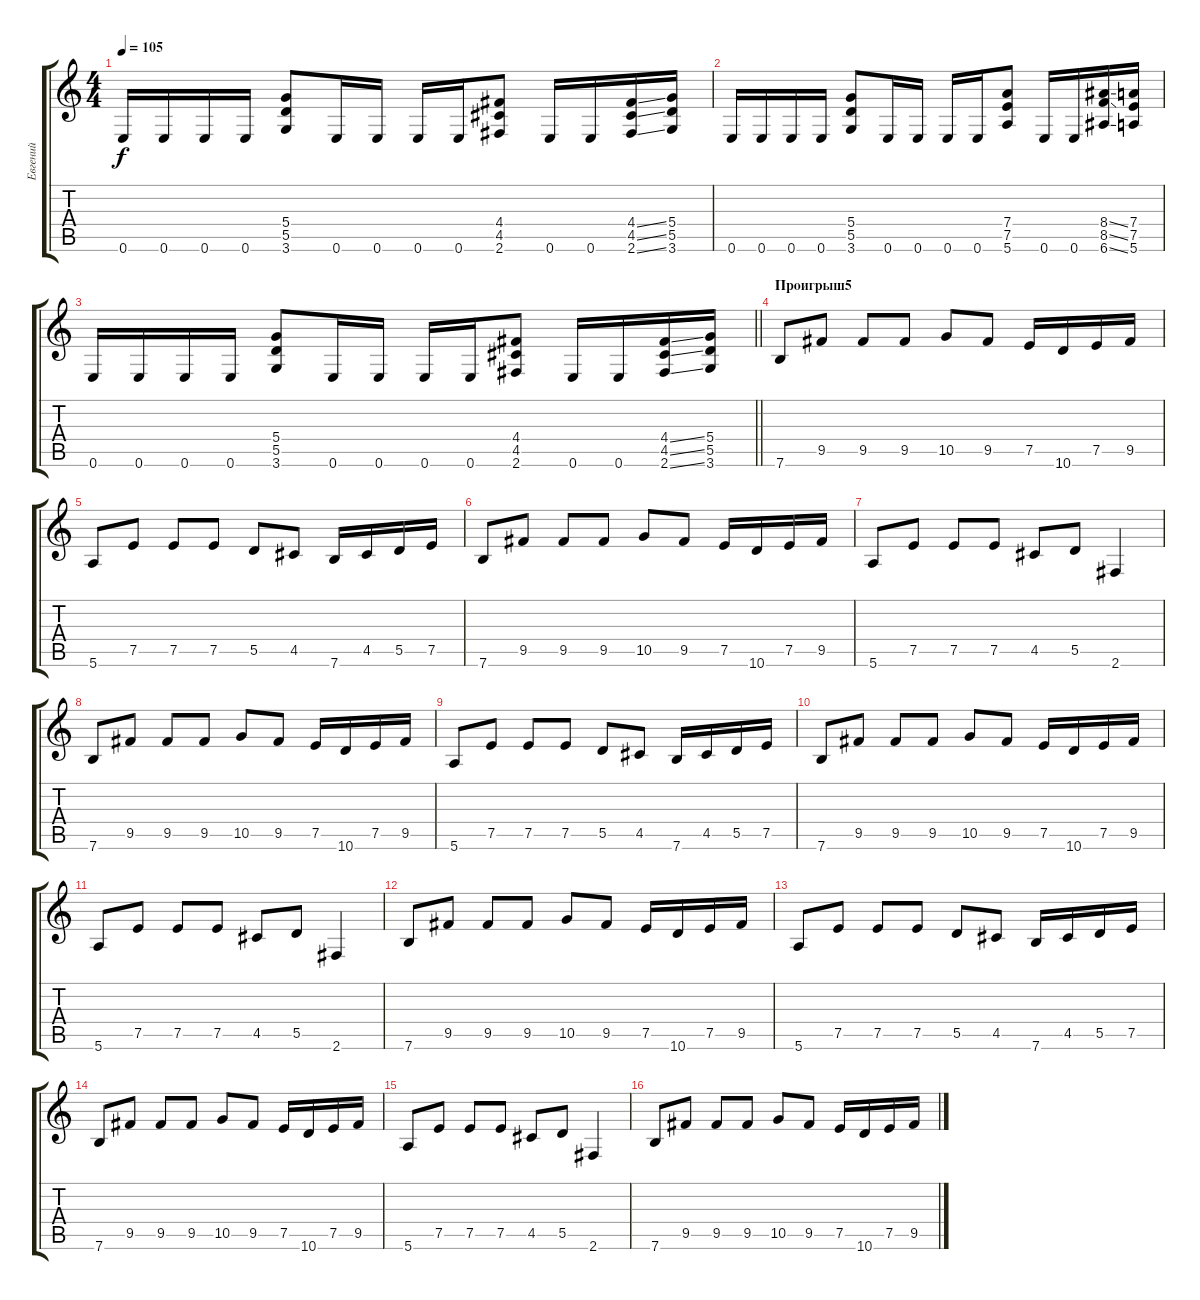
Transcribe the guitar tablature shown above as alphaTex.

\track ("Евгений" "Евгений") {instrument distortionguitar}
\staff {score tabs}
\tuning (E4 B3 G3 D3 A2 E2) {hide}
\ts (4 4)
\tempo 105
\clef g2
\ks c
0.6.16{dy f} 0.6.16 0.6.16 0.6.16 (5.4 5.5 3.6).8 0.6.16 0.6.16 0.6.16 0.6.16 (4.4 4.5 2.6).8 0.6.16 0.6.16 (4.4{ss} 4.5{ss} 2.6{ss}).16 (5.4 5.5 3.6).16 |
0.6.16 0.6.16 0.6.16 0.6.16 (5.4 5.5 3.6).8 0.6.16 0.6.16 0.6.16 0.6.16 (7.4 7.5 5.6).8 0.6.16 0.6.16 (8.4{ss} 8.5{ss} 6.6{ss}).16 (7.4 7.5 5.6).16 |
\barLineRight lightlight
0.6.16 0.6.16 0.6.16 0.6.16 (5.4 5.5 3.6).8 0.6.16 0.6.16 0.6.16 0.6.16 (4.4 4.5 2.6).8 0.6.16 0.6.16 (4.4{ss} 4.5{ss} 2.6{ss}).16 (5.4 5.5 3.6).16 |
\section ("" "Проигрыш5")
7.6.8 9.5.8 9.5.8 9.5.8 10.5.8 9.5.8 7.5.16 10.6.16 7.5.16 9.5.16 |
5.6.8 7.5.8 7.5.8 7.5.8 5.5.8 4.5.8 7.6.16 4.5.16 5.5.16 7.5.16 |
7.6.8 9.5.8 9.5.8 9.5.8 10.5.8 9.5.8 7.5.16 10.6.16 7.5.16 9.5.16 |
5.6.8 7.5.8 7.5.8 7.5.8 4.5.8 5.5.8 2.6.4 |
7.6.8 9.5.8 9.5.8 9.5.8 10.5.8 9.5.8 7.5.16 10.6.16 7.5.16 9.5.16 |
5.6.8 7.5.8 7.5.8 7.5.8 5.5.8 4.5.8 7.6.16 4.5.16 5.5.16 7.5.16 |
7.6.8 9.5.8 9.5.8 9.5.8 10.5.8 9.5.8 7.5.16 10.6.16 7.5.16 9.5.16 |
5.6.8 7.5.8 7.5.8 7.5.8 4.5.8 5.5.8 2.6.4 |
7.6.8 9.5.8 9.5.8 9.5.8 10.5.8 9.5.8 7.5.16 10.6.16 7.5.16 9.5.16 |
5.6.8 7.5.8 7.5.8 7.5.8 5.5.8 4.5.8 7.6.16 4.5.16 5.5.16 7.5.16 |
7.6.8 9.5.8 9.5.8 9.5.8 10.5.8 9.5.8 7.5.16 10.6.16 7.5.16 9.5.16 |
5.6.8 7.5.8 7.5.8 7.5.8 4.5.8 5.5.8 2.6.4 |
7.6.8 9.5.8 9.5.8 9.5.8 10.5.8 9.5.8 7.5.16 10.6.16 7.5.16 9.5.16
